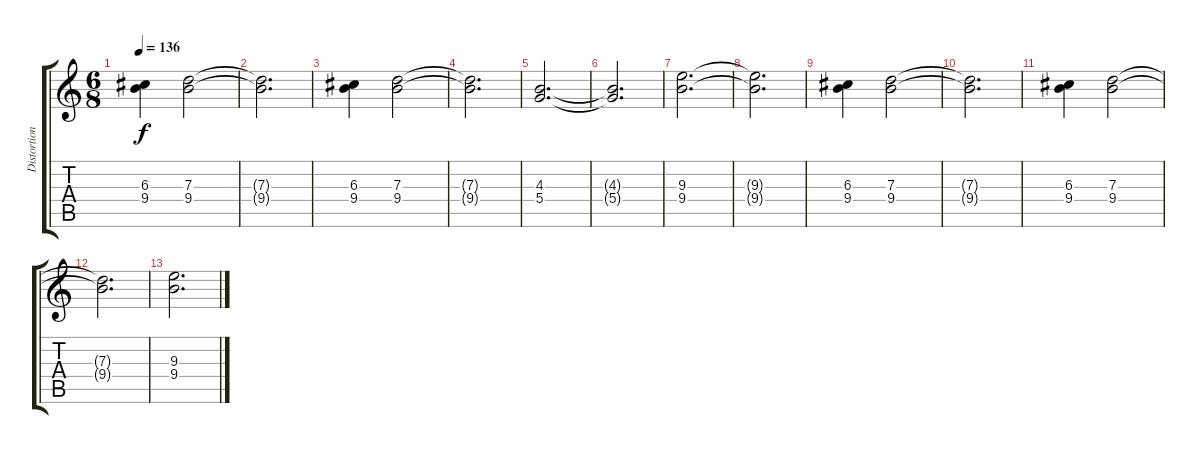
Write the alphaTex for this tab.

\track ("Distortion" "Distortion") {instrument distortionguitar}
\staff {score tabs}
\tuning (E4 B3 G3 D3 A2 E2) {hide}
\ts (6 8)
\tempo 136
\clef g2
\ks c
(6.3 9.4).4{dy f} (7.3 9.4).2 |
(7.3{t} 9.4{t}).2{d} |
(6.3 9.4).4 (7.3 9.4).2 |
(7.3{t} 9.4{t}).2{d} |
(4.3 5.4).2{d} |
(4.3{t} 5.4{t}).2{d} |
(9.3 9.4).2{d} |
(9.3{t} 9.4{t}).2{d} |
(6.3 9.4).4 (7.3 9.4).2 |
(7.3{t} 9.4{t}).2{d} |
(6.3 9.4).4 (7.3 9.4).2 |
(7.3{t} 9.4{t}).2{d} |
(9.3 9.4).2{d}
